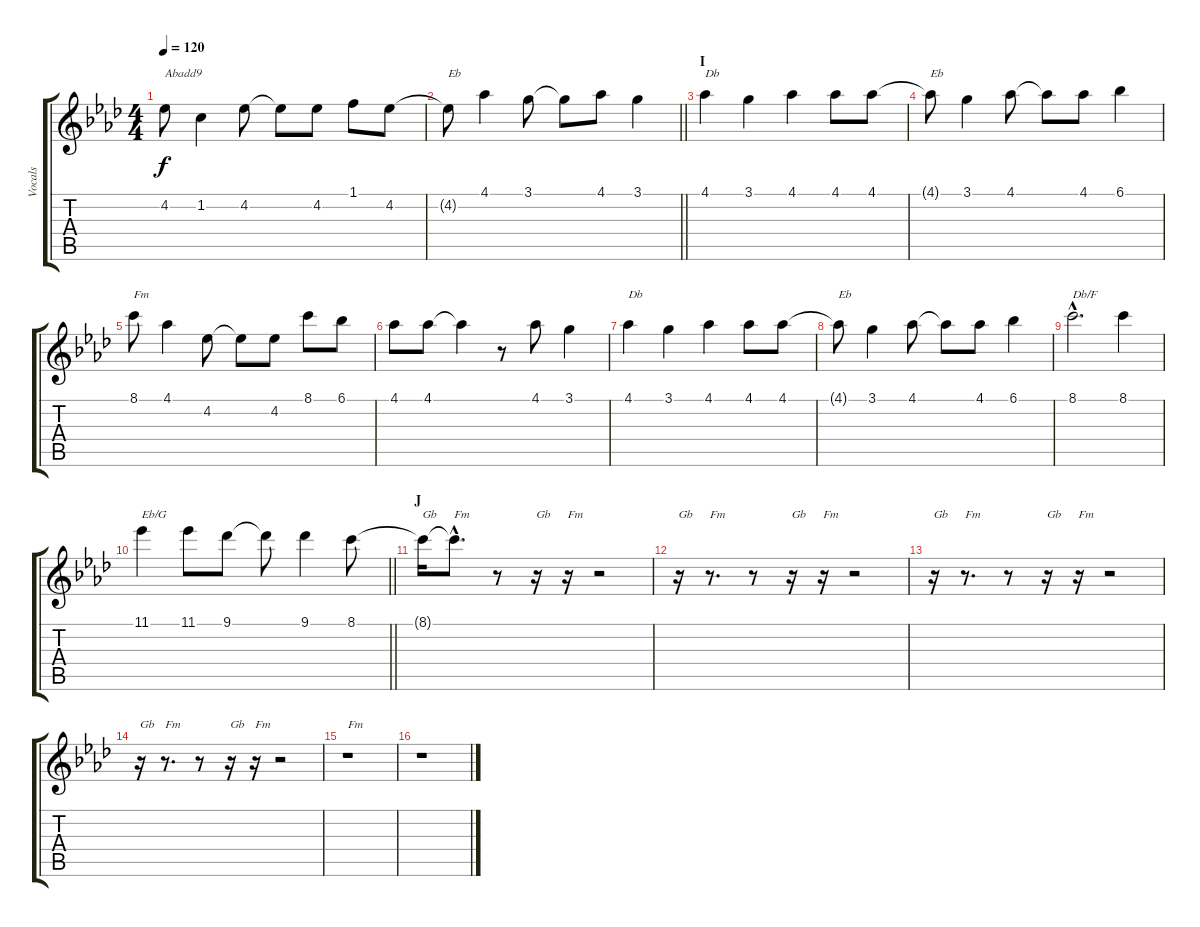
\track ("Vocals" "Vocals") {instrument ocarina}
\staff {score tabs}
\tuning (E5 B4 G4 D4 A3 E3) {hide}
\ts (4 4)
\tempo 120
\clef g2
\ks fminor
4.2.8{txt "Abadd9" dy f} 1.2.4 4.2.8 4.2{t}.8 4.2.8 1.1.8 4.2.8 |
\barLineRight lightlight
4.2{t}.8{txt "Eb"} 4.1.4 3.1.8 3.1{t}.8 4.1.8 3.1.4 |
\section ("" "I")
4.1.4{txt "Db"} 3.1.4 4.1.4 4.1.8 4.1.8 |
4.1{t}.8{txt "Eb"} 3.1.4 4.1.8 4.1{t}.8 4.1.8 6.1.4 |
8.1.8{txt "Fm"} 4.1.4 4.2.8 4.2{t}.8 4.2.8 8.1.8 6.1.8 |
4.1.8 4.1.8 4.1{t}.4 r.8 4.1.8 3.1.4 |
4.1.4{txt "Db"} 3.1.4 4.1.4 4.1.8 4.1.8 |
4.1{t}.8{txt "Eb"} 3.1.4 4.1.8 4.1{t}.8 4.1.8 6.1.4 |
8.1{hac}.2{d txt "Db/F"} 8.1.4 |
\barLineRight lightlight
11.1.4{txt "Eb/G"} 11.1.8 9.1.8 9.1{t}.8 9.1.4 8.1.8 |
\section ("" "J")
8.1{t}.16{txt "Gb"} 8.1{hac t}.8{d txt "Fm"} r.8 r.16{txt "Gb"} r.16{txt "Fm"} r.2 |
r.16{txt "Gb"} r.8{d txt "Fm"} r.8 r.16{txt "Gb"} r.16{txt "Fm"} r.2 |
r.16{txt "Gb"} r.8{d txt "Fm"} r.8 r.16{txt "Gb"} r.16{txt "Fm"} r.2 |
r.16{txt "Gb"} r.8{d txt "Fm"} r.8 r.16{txt "Gb"} r.16{txt "Fm"} r.2 |
r.1{txt "Fm"} |
r.1
